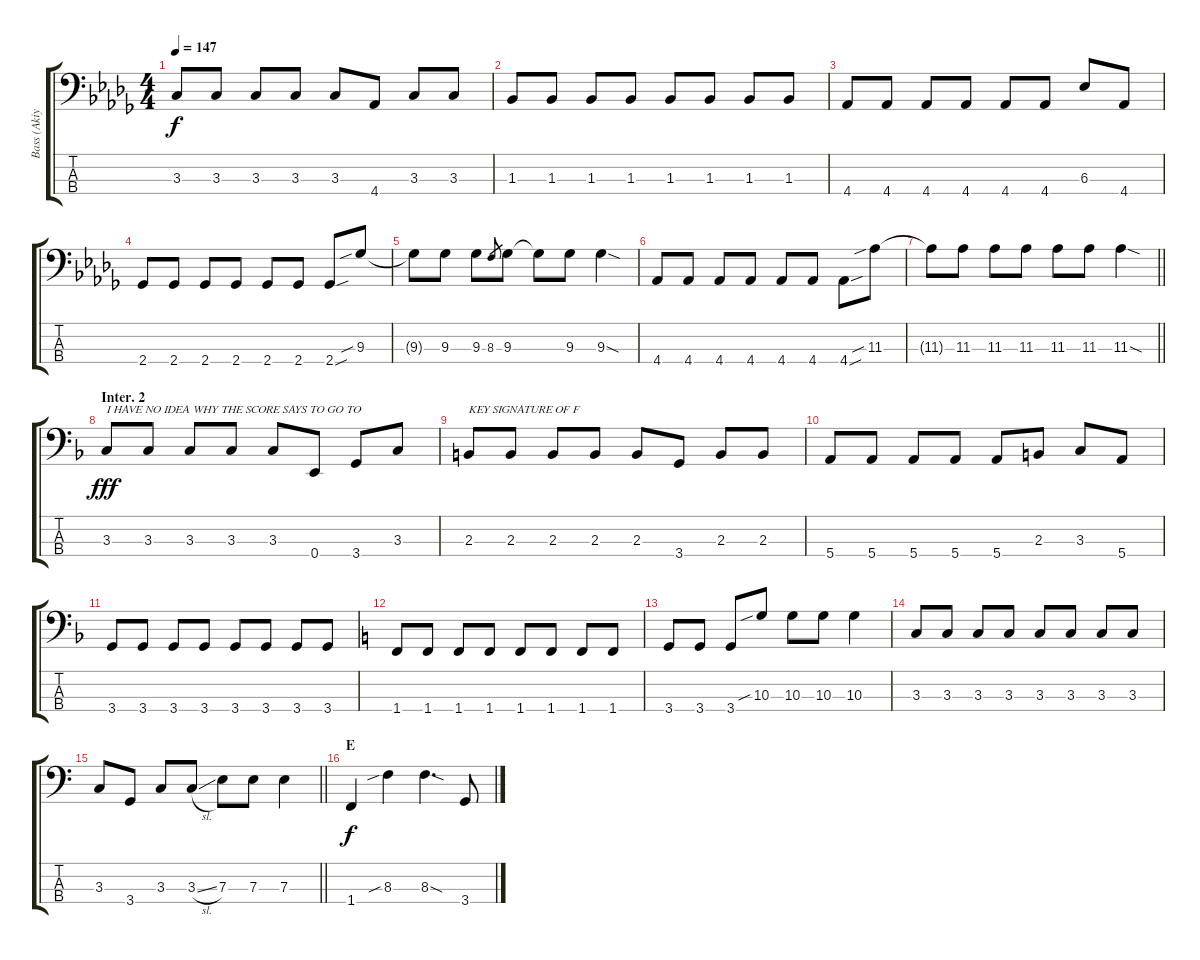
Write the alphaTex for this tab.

\track ("Bass (Akiyama Mio)" "Bass (Akiy") {instrument electricbassfinger}
\staff {score tabs}
\tuning (G2 D2 A1 E1) {hide}
\ts (4 4)
\tempo 147
\clef f4
\ks db
3.3.8{dy f} 3.3.8 3.3.8 3.3.8 3.3.8 4.4.8 3.3.8 3.3.8 |
1.3.8 1.3.8 1.3.8 1.3.8 1.3.8 1.3.8 1.3.8 1.3.8 |
4.4.8 4.4.8 4.4.8 4.4.8 4.4.8 4.4.8 6.3.8 4.4.8 |
2.4.8 2.4.8 2.4.8 2.4.8 2.4.8 2.4.8 2.4{sou}.8 9.3{sib}.8 |
9.3{t}.8 9.3.8 9.3.8 8.3.8{gr} 9.3.8 9.3{t}.8 9.3.8 9.3{sod}.4 |
4.4.8 4.4.8 4.4.8 4.4.8 4.4.8 4.4.8 4.4{sou}.8 11.3{sib}.8 |
\barLineRight lightlight
11.3{t}.8 11.3.8 11.3.8 11.3.8 11.3.8 11.3.8 11.3{sod}.4 |
\section ("" "Inter. 2")
\ks f
3.3.8{txt "I HAVE NO IDEA WHY THE SCORE SAYS TO GO TO" dy fff} 3.3.8 3.3.8 3.3.8 3.3.8 0.4.8 3.4.8 3.3.8 |
2.3.8{txt "KEY SIGNATURE OF F"} 2.3.8 2.3.8 2.3.8 2.3.8 3.4.8 2.3.8 2.3.8 |
5.4.8 5.4.8 5.4.8 5.4.8 5.4.8 2.3.8 3.3.8 5.4.8 |
3.4.8 3.4.8 3.4.8 3.4.8 3.4.8 3.4.8 3.4.8 3.4.8 |
\ks c
1.4.8 1.4.8 1.4.8 1.4.8 1.4.8 1.4.8 1.4.8 1.4.8 |
3.4.8 3.4.8 3.4.8 10.3{sib}.8 10.3.8 10.3.8 10.3.4 |
3.3.8 3.3.8 3.3.8 3.3.8 3.3.8 3.3.8 3.3.8 3.3.8 |
\barLineRight lightlight
3.3.8 3.4.8 3.3.8 3.3{sl}.8 7.3.8 7.3.8 7.3.4 |
\section ("" "E")
1.4.4{dy f} 8.3{sib}.4 8.3{sod}.4{d} 3.4.8
